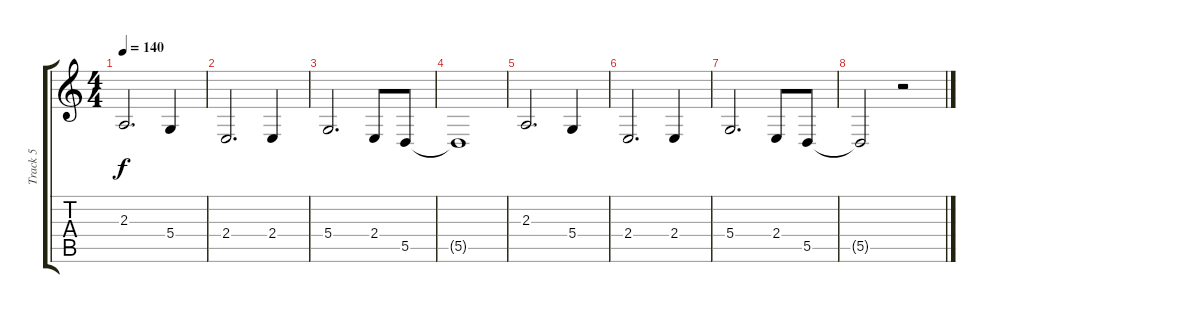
\track ("Track 5" "Track 5") {instrument trombone}
\staff {score tabs}
\tuning (E4 B3 G3 D3 A2 E2) {hide}
\ts (4 4)
\tempo 140
\clef g2
\ks c
2.3.2{d dy f} 5.4.4 |
2.4.2{d} 2.4.4 |
5.4.2{d} 2.4.8 5.5.8 |
5.5{t}.1 |
2.3.2{d} 5.4.4 |
2.4.2{d} 2.4.4 |
5.4.2{d} 2.4.8 5.5.8 |
5.5{t}.2 r.2
